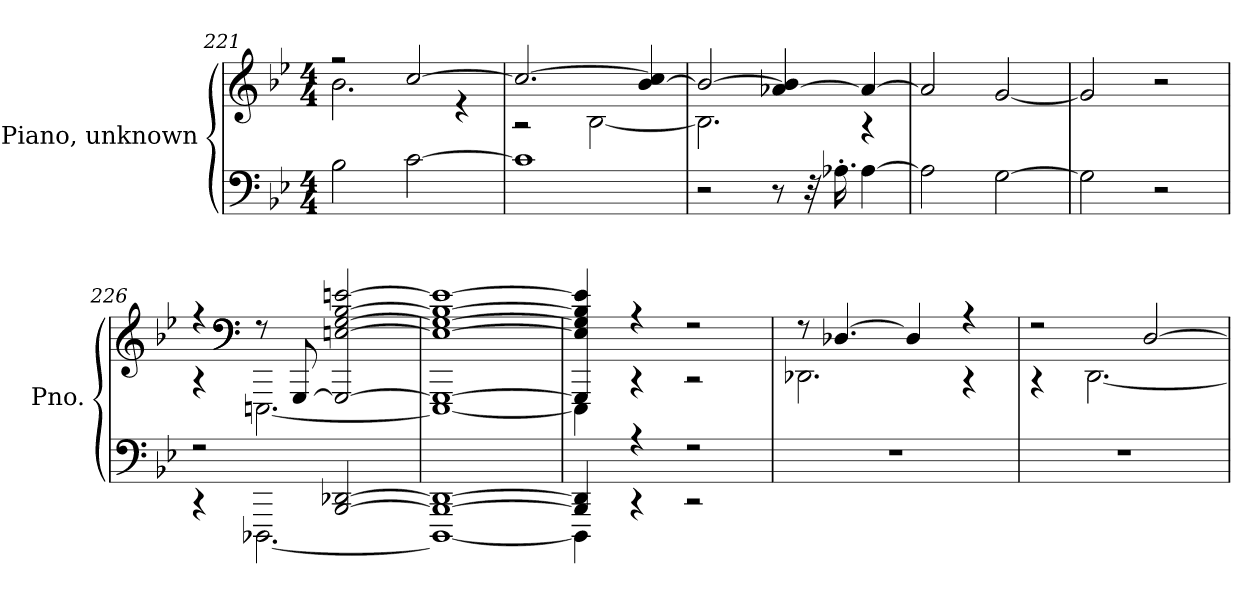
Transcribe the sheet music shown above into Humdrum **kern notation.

**kern	**kern
*part1	*part1
*staff2	*staff1
*I"Piano, unknown	*
*I'Pno.	*
!!LO:LB:g=z
*clefF4	*clefG2
*k[b-e-]	*k[b-e-]
*M4/4	*M4/4
=221	=221
*	*^
2B-\	2r	2.b-\
[2c\	[2cc/	.
.	.	4r
=222	=222	=222
1c]	2.cc/_	2r
.	.	[2B-\
.	[4b-/ 4cc/]	.
=223	=223	=223
2r	2b-/_	2.B-\]
8r	[4a-X/ 4b-/]	.
32r	.	.
16.A-X'\	.	.
[4A-\	4a-/_	4r
*	*v	*v
=224	=224
2A-\]	2a-/]
[2G\	[2g/
=225	=225
2G\]	2g/]
2r	2r
=226	=226
*^	*^
2r	4r	4r	4r
*	*	*clefF4	*
.	[2.DDD-X\	8r	[2.EEEn\
.	.	[8GGG/	.
[2BBB-/ [2DD-X/	.	2GGG/_ [2En/ [2G/ [2B-/ [2en/	.
=227	=227	=227	=227
1BBB-_ 1DD-_	1DDD-_	1GGG_ 1E_ 1G_ 1B-_ 1e_	1EEE_
=228	=228	=228	=228
4BBB-/] 4DD-/]	4DDD-\]	4GGG/] 4E/] 4G/] 4B-/] 4e/]	4EEE\]
4r	4r	4r	4r
2r	2r	2r	2r
*v	*v	*	*
!!LO:PB:g=z	!!
=229	=229	=229
1r	8r	2.DD-X\
.	[4.D-X/	.
.	4D-/]	.
.	4r	4r
=230	=230	=230
1r	2r	4r
.	.	[2.DD\
.	[2D/	.
*	*v	*v
=	=
*-	*-
